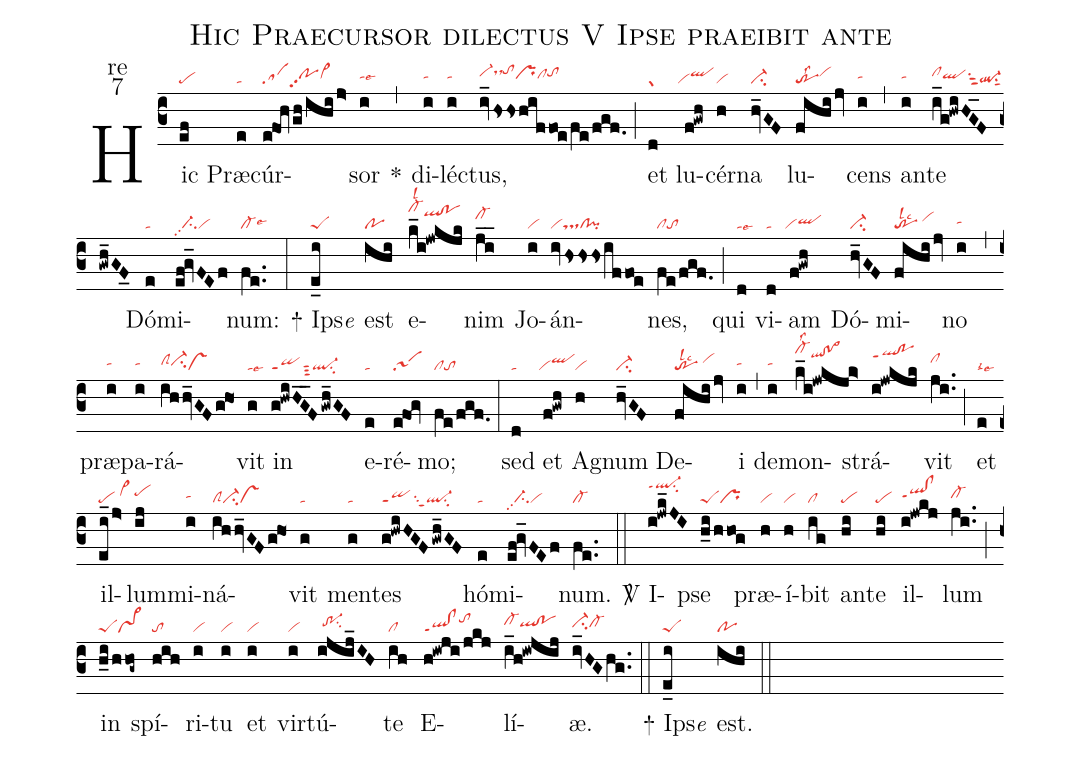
name:Hic Praecursor dilectus V Ipse praeibit ante;
office-part:re;
mode:7;
nabc-lines:1;
%%
(c3) Hic(ef|pe) Præ(e|ta)cúr(e@fo1h/gh/ihi/j>|sapohhpp2vi>hh)sor(i|tahhlse6) <sp>*</sp>(,) di(i|tahh)léc(i|tahh)tus,(iv_hshshiffoe/fe/fgf.|vi-hidshjtohjprhhclhhtohi) (;) et(d|gr) lu(f!gwh|``viqlhi)cér(h|vi)na(hv_GF|ci-) lu(fihi/jv|trlss2vihi)cens(i|tahh) (,) an(i|tahh)te(i_g!hwiHG_F/gwh_GF_0|clhiqlhhsu1sut2ql-su1sut1) Dó(e|ta)mi(ef!gv_FEf|//ci-pp2vi)num:(fe..|cl-lse6) (:) <sp>+</sp> Ips<e>e</e>(e_i|peS) est(ihi|po) e(k_i!jwkjk|cl-hmlsl2qlhk!pohk)nim(ji__|cl-hj) Jo(i|vi)án(ivhshshsiffoe|vitscl!pi)nes,(fe/fgf.|clto) (;) qui(d|talse6) vi(d|ta)am(f!gwh|`viqlhh) Dó(hv_GF|ci-)mi(fihi/jv|trlsl2lsc2/vihi)no(i|tahh) (,) præ(i|tahh)pa(i|tahh)rá(ihhv_GFg@ho1|clShhci-hhvs)vit(g|talse6) in(g!hwiHG__Fgwh_GF|qippt1sut3ql-su2) e(e|ta)ré(e@fo1g|sa1)mo;(fe/fgf.|clto) (:) sed(d|ta) et(f!gwh|`viqlhi) Ag(h|vi)num(hv_GF|ci-) De(fihi/jv|trlsl2lsc2/vihi)i(i|tahh) (,) de(i|tahh)mon(k_i!jwkjk>|cl-hmlss2qlhk!po>hk)strá(i!jwkjk|qlhk!pohkppt1)vit(ji..|clhi) (;) et(e|talsi2lse6) il(ei_/j>|pe/vi>hi)lum(ij|pehi)mi(i|tahh)ná(ihhv_GFg@ho1|clSci-vs)vit(g|ta) men(g|ta)tes(g!hwiHGFgwh_GF|qippt1su2sut1ql-su2) hó(e|ta)mi(ef!gv_FEf|//ci-pp2vi)num.(fe..|cl-) (::) <sp>V/</sp> I(i!jwk_JI|ql-hlppt1su2)pse(h_i/hhog|peSpr) præ(h|vi)í(h|vi)bit(ig|cl) an(hi|pe)te(hi|pe) il(i!jwkj|qlhh!clhhppt1)lum(ji..|cl-hh) (;) in(h_i/hhog~|peSvs>) spí(hih|to)ri(i|vi)tu(i|vi) et(i|vi) vir(i|vi)tú(ijij_IH|/tr-1hhsu2)te(ih|cl) E(h!iwji/jkj|ql!clppt1tohj)lí(i_h!iwjij|cl-hiqlhh!pohh)æ.(iv_HGhg..|ci-hhcl-hh) (::) <sp>+</sp> Ips<e>e</e>(e_i|peS) est.(ihi|po) (::)
